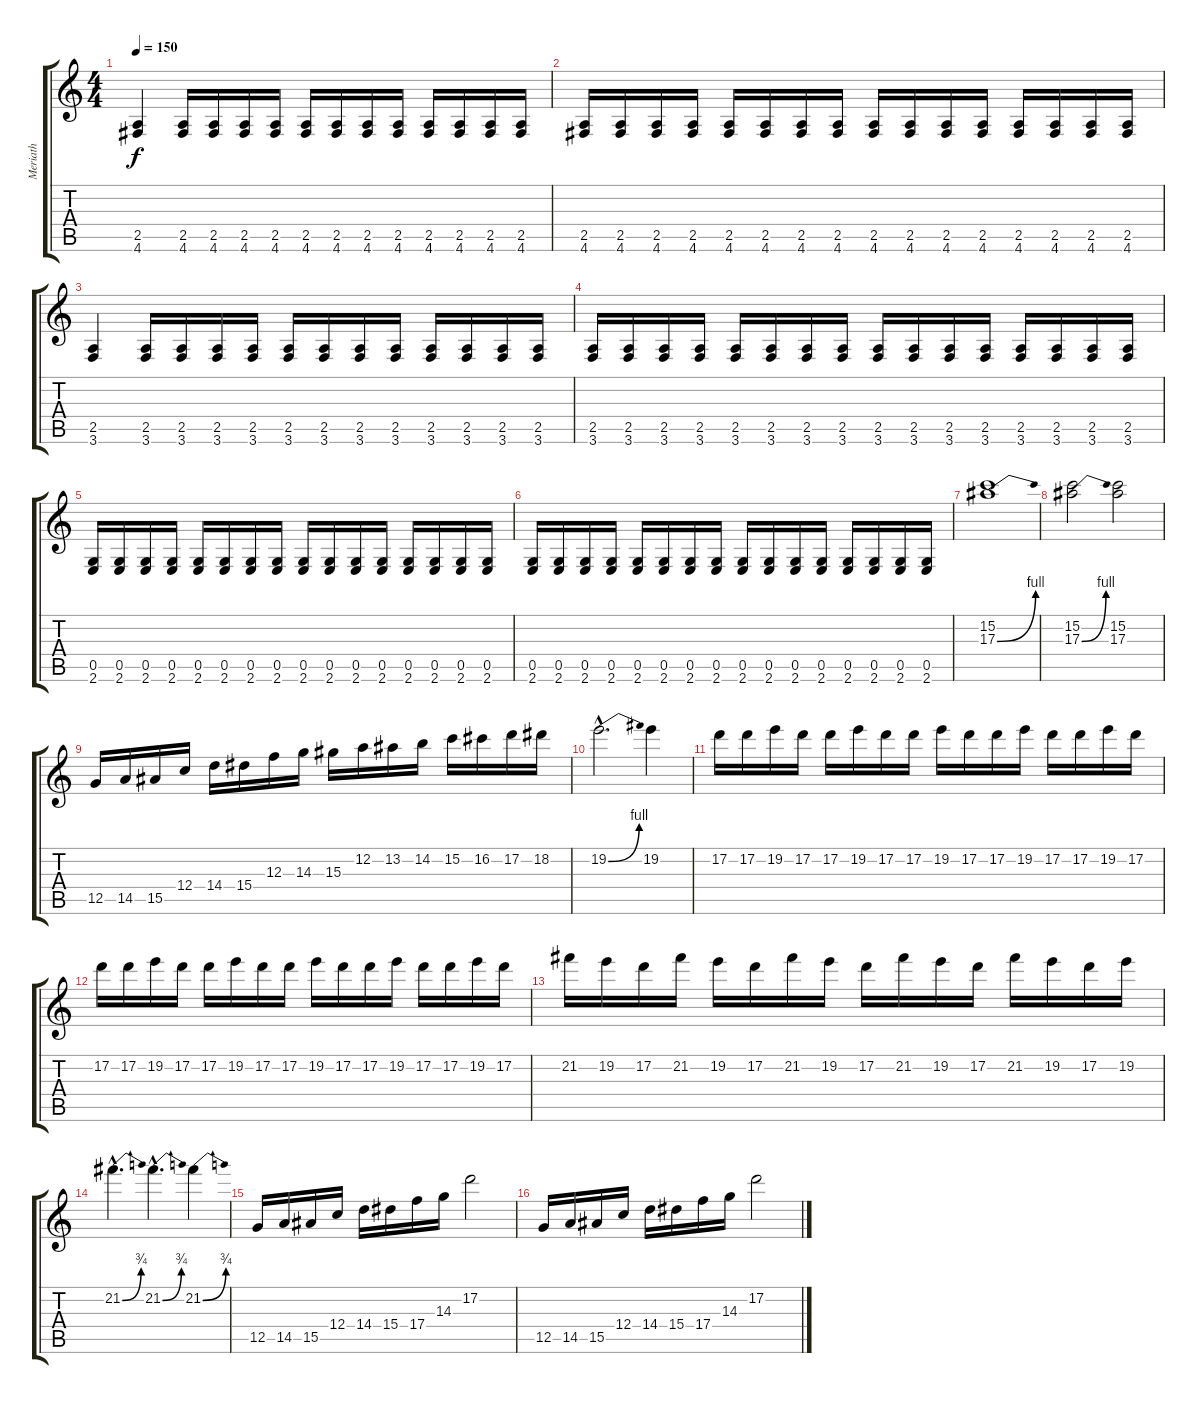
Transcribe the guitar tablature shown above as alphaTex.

\track ("Meriath" "Meriath") {instrument distortionguitar}
\staff {score tabs}
\tuning (D4 A3 F3 C3 G2 D2) {hide}
\ts (4 4)
\tempo 150
\clef g2
\ks c
(2.5 4.6).4{dy f} (2.5 4.6).16 (2.5 4.6).16 (2.5 4.6).16 (2.5 4.6).16 (2.5 4.6).16 (2.5 4.6).16 (2.5 4.6).16 (2.5 4.6).16 (2.5 4.6).16 (2.5 4.6).16 (2.5 4.6).16 (2.5 4.6).16 |
(2.5 4.6).16 (2.5 4.6).16 (2.5 4.6).16 (2.5 4.6).16 (2.5 4.6).16 (2.5 4.6).16 (2.5 4.6).16 (2.5 4.6).16 (2.5 4.6).16 (2.5 4.6).16 (2.5 4.6).16 (2.5 4.6).16 (2.5 4.6).16 (2.5 4.6).16 (2.5 4.6).16 (2.5 4.6).16 |
(2.5 3.6).4 (2.5 3.6).16 (2.5 3.6).16 (2.5 3.6).16 (2.5 3.6).16 (2.5 3.6).16 (2.5 3.6).16 (2.5 3.6).16 (2.5 3.6).16 (2.5 3.6).16 (2.5 3.6).16 (2.5 3.6).16 (2.5 3.6).16 |
(2.5 3.6).16 (2.5 3.6).16 (2.5 3.6).16 (2.5 3.6).16 (2.5 3.6).16 (2.5 3.6).16 (2.5 3.6).16 (2.5 3.6).16 (2.5 3.6).16 (2.5 3.6).16 (2.5 3.6).16 (2.5 3.6).16 (2.5 3.6).16 (2.5 3.6).16 (2.5 3.6).16 (2.5 3.6).16 |
(0.5 2.6).16 (0.5 2.6).16 (0.5 2.6).16 (0.5 2.6).16 (0.5 2.6).16 (0.5 2.6).16 (0.5 2.6).16 (0.5 2.6).16 (0.5 2.6).16 (0.5 2.6).16 (0.5 2.6).16 (0.5 2.6).16 (0.5 2.6).16 (0.5 2.6).16 (0.5 2.6).16 (0.5 2.6).16 |
(0.5 2.6).16 (0.5 2.6).16 (0.5 2.6).16 (0.5 2.6).16 (0.5 2.6).16 (0.5 2.6).16 (0.5 2.6).16 (0.5 2.6).16 (0.5 2.6).16 (0.5 2.6).16 (0.5 2.6).16 (0.5 2.6).16 (0.5 2.6).16 (0.5 2.6).16 (0.5 2.6).16 (0.5 2.6).16 |
(15.2 17.3{be (bend 0 0 60 4)}).1 |
(15.2 17.3{be (bend 0 0 60 4)}).2 (15.2 17.3).2 |
12.5.16 14.5.16 15.5.16 12.4.16 14.4.16 15.4.16 12.3.16 14.3.16 15.3.16 12.2.16 13.2.16 14.2.16 15.2.16 16.2.16 17.2.16 18.2.16 |
19.2{be (bend 0 0 60 4) hac}.2{d} 19.2.4 |
17.2.16 17.2.16 19.2.16 17.2.16 17.2.16 19.2.16 17.2.16 17.2.16 19.2.16 17.2.16 17.2.16 19.2.16 17.2.16 17.2.16 19.2.16 17.2.16 |
17.2.16 17.2.16 19.2.16 17.2.16 17.2.16 19.2.16 17.2.16 17.2.16 19.2.16 17.2.16 17.2.16 19.2.16 17.2.16 17.2.16 19.2.16 17.2.16 |
21.2.16 19.2.16 17.2.16 21.2.16 19.2.16 17.2.16 21.2.16 19.2.16 17.2.16 21.2.16 19.2.16 17.2.16 21.2.16 19.2.16 17.2.16 19.2.16 |
21.2{be (bend 0 0 60 3) hac}.4{d} 21.2{be (bend 0 0 60 3) hac}.4{d} 21.2{be (bend 0 0 60 3)}.4 |
12.5.16 14.5.16 15.5.16 12.4.16 14.4.16 15.4.16 17.4.16 14.3.16 17.2.2 |
12.5.16 14.5.16 15.5.16 12.4.16 14.4.16 15.4.16 17.4.16 14.3.16 17.2.2
